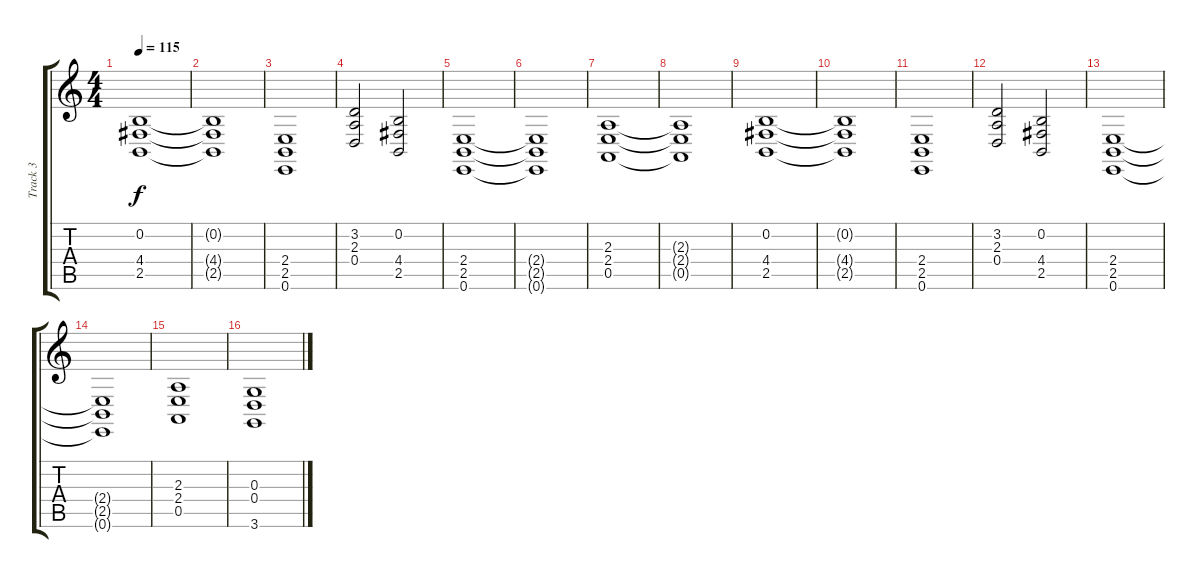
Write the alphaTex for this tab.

\track ("Track 3" "Track 3") {instrument stringensemble2}
\staff {score tabs}
\tuning (E4 B3 G3 D3 A2 E2) {hide}
\ts (4 4)
\tempo 115
\clef g2
\ks c
(0.2 4.4 2.5).1{dy f} |
(0.2{t} 4.4{t} 2.5{t}).1 |
(2.4 2.5 0.6).1 |
(3.2 2.3 0.4).2 (0.2 4.4 2.5).2 |
(2.4 2.5 0.6).1 |
(2.4{t} 2.5{t} 0.6{t}).1 |
(2.3 2.4 0.5).1 |
(2.3{t} 2.4{t} 0.5{t}).1 |
(0.2 4.4 2.5).1 |
(0.2{t} 4.4{t} 2.5{t}).1 |
(2.4 2.5 0.6).1 |
(3.2 2.3 0.4).2 (0.2 4.4 2.5).2 |
(2.4 2.5 0.6).1 |
(2.4{t} 2.5{t} 0.6{t}).1 |
(2.3 2.4 0.5).1 |
(0.3 0.4 3.6).1
